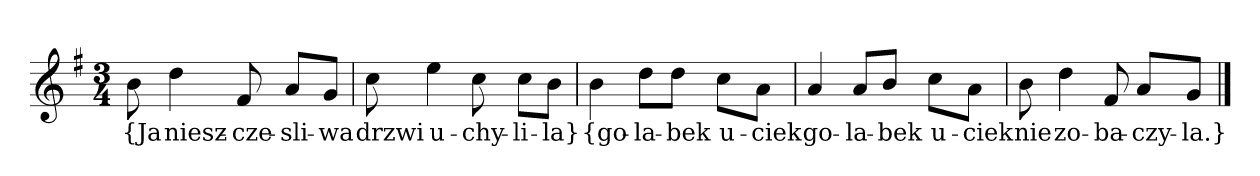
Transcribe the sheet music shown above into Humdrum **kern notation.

**kern	**text
*part1	*part1
*staff1	*staff1
*clefG2	*
*k[f#]	*
*G:	*
*M3/4	*
=	=
8b	{Ja
4dd	niesz-
8f#	-cze-
8a/L	-sli-
8g/J	-wa
=2	=2
8cc	drzwi
4ee	u-
8cc	-chy-
8cc\L	-li-
8b\J	-la}
=3y	=3y
4b	{go-
8dd\L	-la-
8dd\J	-bek
8cc\L	u-
8a\J	-ciek
=4	=4
4a	go-
8a/L	-la-
8b/J	-bek
8cc\L	u-
8a\J	-ciek
=5	=5
8b	nie
4dd	zo-
8f#	-ba-
8a/L	-czy-
8g/J	-la.}
==	==
*-	*-
